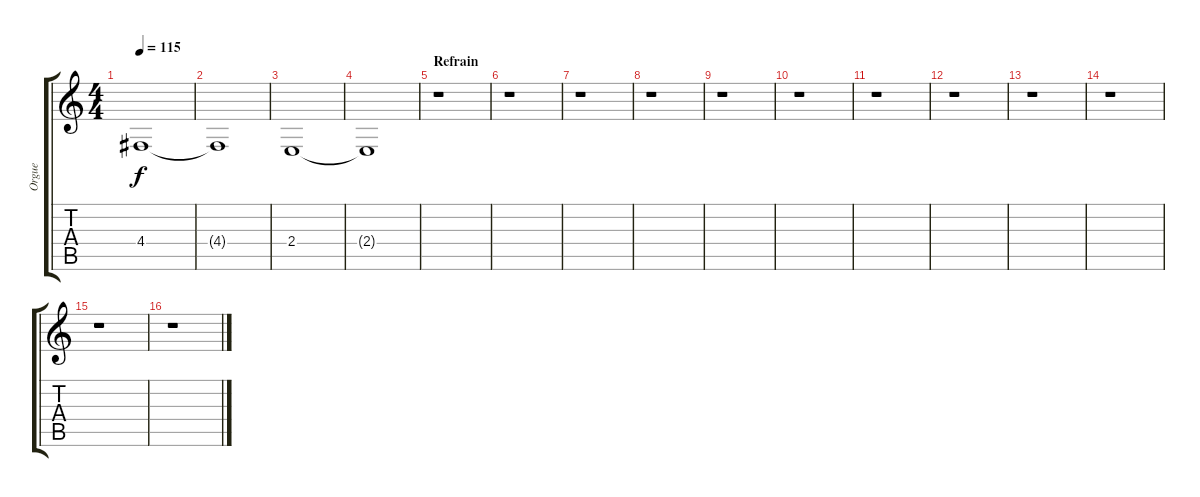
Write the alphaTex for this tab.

\track ("Orgue" "Orgue") {instrument churchorgan}
\staff {score tabs}
\tuning (E4 B3 G3 D3 A2 E2) {hide}
\ts (4 4)
\tempo 115
\clef g2
\ks c
4.4.1{dy f} |
4.4{t}.1 |
2.4.1 |
2.4{t}.1 |
\section ("" "Refrain")
r.1 |
r.1 |
r.1 |
r.1 |
r.1 |
r.1 |
r.1 |
r.1 |
r.1 |
r.1 |
r.1 |
r.1
